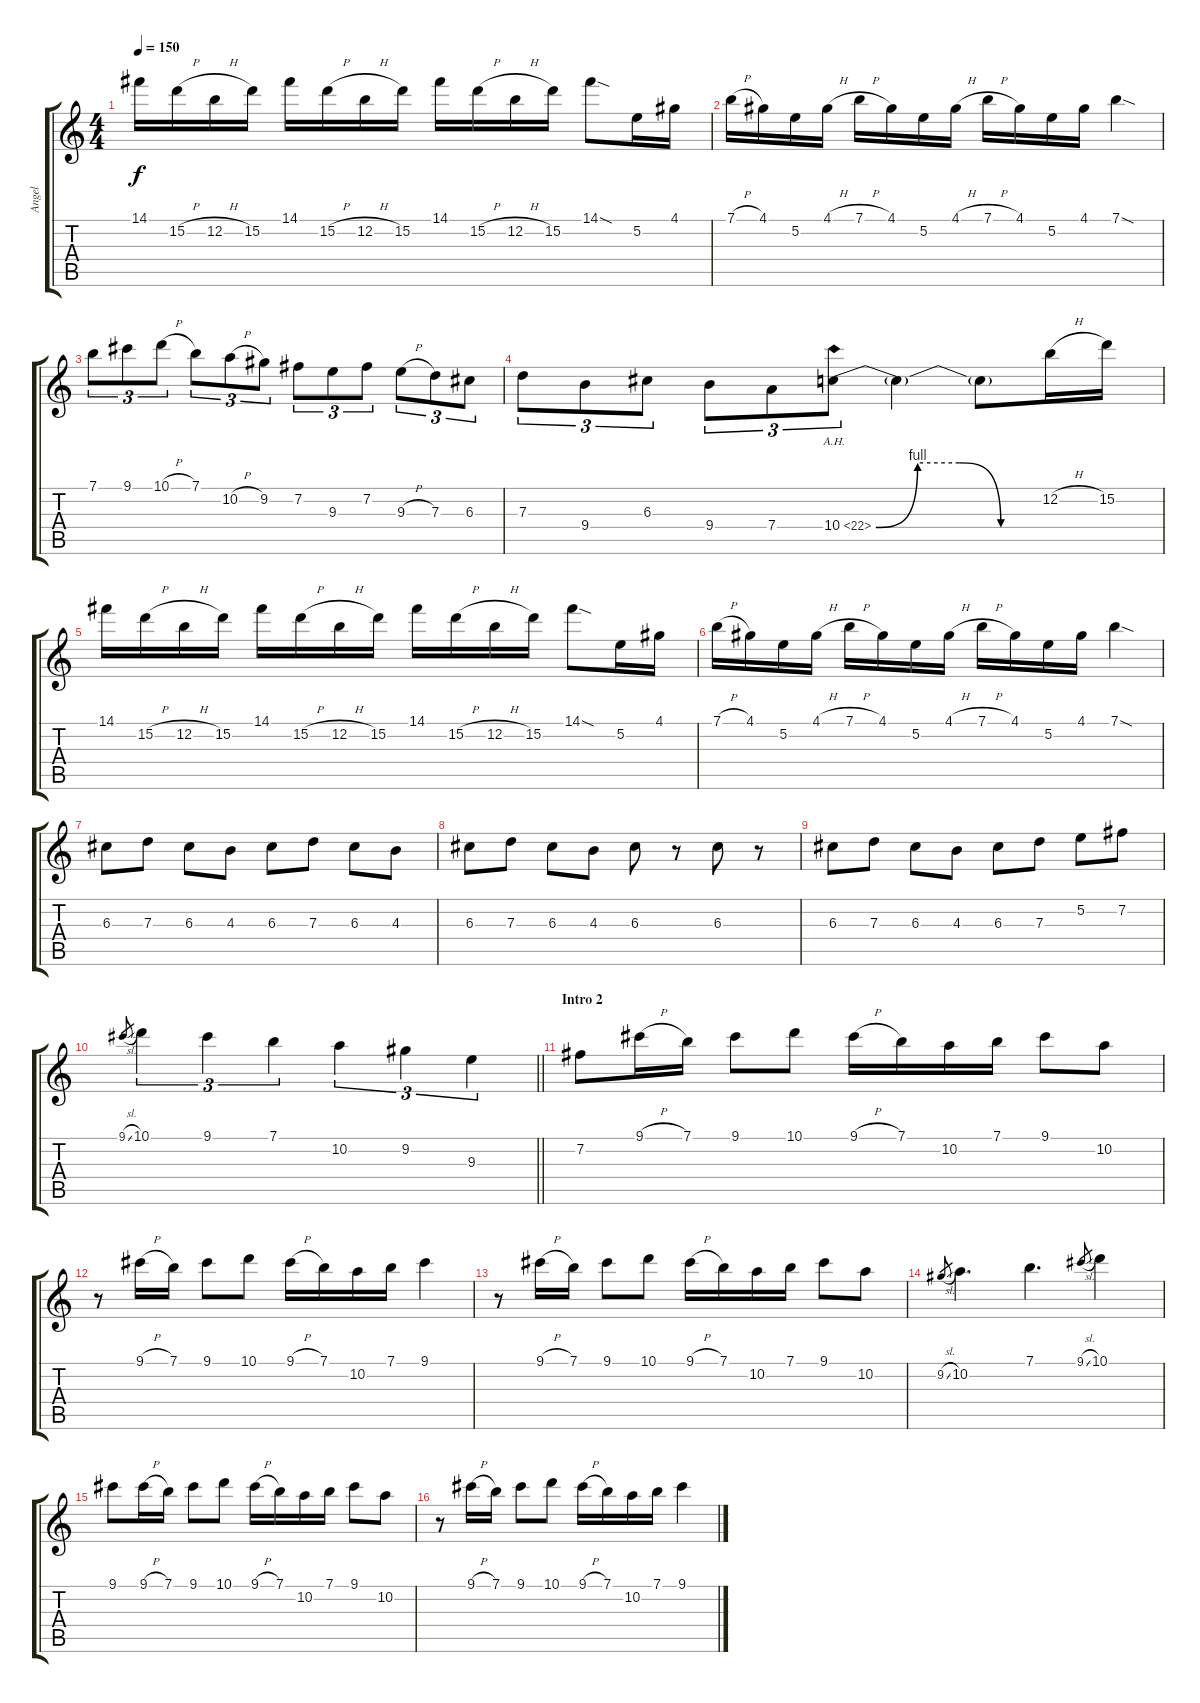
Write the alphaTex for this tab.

\track ("Angel" "Angel") {instrument distortionguitar}
\staff {score tabs}
\tuning (E4 B3 G3 D3 A2 E2) {hide}
\ts (4 4)
\tempo 150
\clef g2
\ks c
14.1.16{dy f} 15.2{h}.16 12.2{h}.16 15.2.16 14.1.16 15.2{h}.16 12.2{h}.16 15.2.16 14.1.16 15.2{h}.16 12.2{h}.16 15.2.16 14.1{sod}.8 5.2.16 4.1.16 |
7.1{h}.16 4.1.16 5.2.16 4.1{h}.16 7.1{h}.16 4.1.16 5.2.16 4.1{h}.16 7.1{h}.16 4.1.16 5.2.16 4.1.16 7.1{sod}.4 |
7.1.8{tu (3 2)} 9.1.8{tu (3 2)} 10.1{h}.8{tu (3 2)} 7.1.8{tu (3 2)} 10.2{h}.8{tu (3 2)} 9.2.8{tu (3 2)} 7.2.8{tu (3 2)} 9.3.8{tu (3 2)} 7.2.8{tu (3 2)} 9.3{h}.8{tu (3 2)} 7.3.8{tu (3 2)} 6.3.8{tu (3 2)} |
7.3.8{tu (3 2)} 9.4.8{tu (3 2)} 6.3.8{tu (3 2)} 9.4.8{tu (3 2)} 7.4.8{tu (3 2)} 10.4{be (custom 0 0 15 4 30 4 45 0 60 0) ah 12}.8{tu (3 2)} 10.4{t}.4 10.4{t}.8 12.2{h}.16 15.2.16 |
14.1.16 15.2{h}.16 12.2{h}.16 15.2.16 14.1.16 15.2{h}.16 12.2{h}.16 15.2.16 14.1.16 15.2{h}.16 12.2{h}.16 15.2.16 14.1{sod}.8 5.2.16 4.1.16 |
7.1{h}.16 4.1.16 5.2.16 4.1{h}.16 7.1{h}.16 4.1.16 5.2.16 4.1{h}.16 7.1{h}.16 4.1.16 5.2.16 4.1.16 7.1{sod}.4 |
6.3.8 7.3.8 6.3.8 4.3.8 6.3.8 7.3.8 6.3.8 4.3.8 |
6.3.8 7.3.8 6.3.8 4.3.8 6.3.8 r.8 6.3.8 r.8 |
6.3.8 7.3.8 6.3.8 4.3.8 6.3.8 7.3.8 5.2.8 7.2.8 |
\barLineRight lightlight
9.1{sl}.8{gr} 10.1.4{tu (3 2)} 9.1.4{tu (3 2)} 7.1.4{tu (3 2)} 10.2.4{tu (3 2)} 9.2.4{tu (3 2)} 9.3.4{tu (3 2)} |
\section ("" "Intro 2")
7.2.8 9.1{h}.16 7.1.16 9.1.8 10.1.8 9.1{h}.16 7.1.16 10.2.16 7.1.16 9.1.8 10.2.8 |
r.8 9.1{h}.16 7.1.16 9.1.8 10.1.8 9.1{h}.16 7.1.16 10.2.16 7.1.16 9.1.4 |
r.8 9.1{h}.16 7.1.16 9.1.8 10.1.8 9.1{h}.16 7.1.16 10.2.16 7.1.16 9.1.8 10.2.8 |
9.2{sl}.8{gr} 10.2.4{d} 7.1.4{d} 9.1{sl}.8{gr} 10.1.4 |
9.1.8 9.1{h}.16 7.1.16 9.1.8 10.1.8 9.1{h}.16 7.1.16 10.2.16 7.1.16 9.1.8 10.2.8 |
r.8 9.1{h}.16 7.1.16 9.1.8 10.1.8 9.1{h}.16 7.1.16 10.2.16 7.1.16 9.1.4
